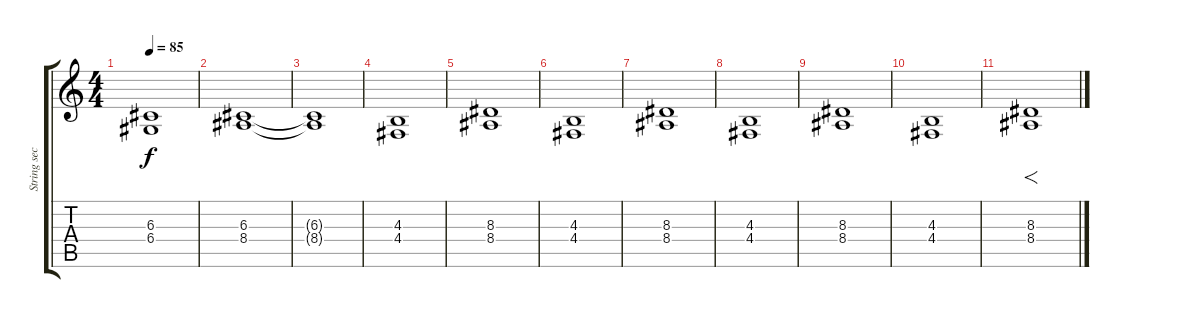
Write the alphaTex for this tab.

\track ("String section" "String sec") {instrument stringensemble2}
\staff {score tabs}
\tuning (E4 B3 G3 D3 A2 E2) {hide}
\ts (4 4)
\tempo 85
\clef g2
\ks c
(6.3{t} 6.4{t}).1{dy f} |
(6.3 8.4).1 |
(6.3{t} 8.4{t}).1 |
(4.3 4.4).1 |
(8.3 8.4).1 |
(4.3 4.4).1 |
(8.3 8.4).1 |
(4.3 4.4).1 |
(8.3 8.4).1 |
(4.3 4.4).1 |
(8.3 8.4).1{f}
